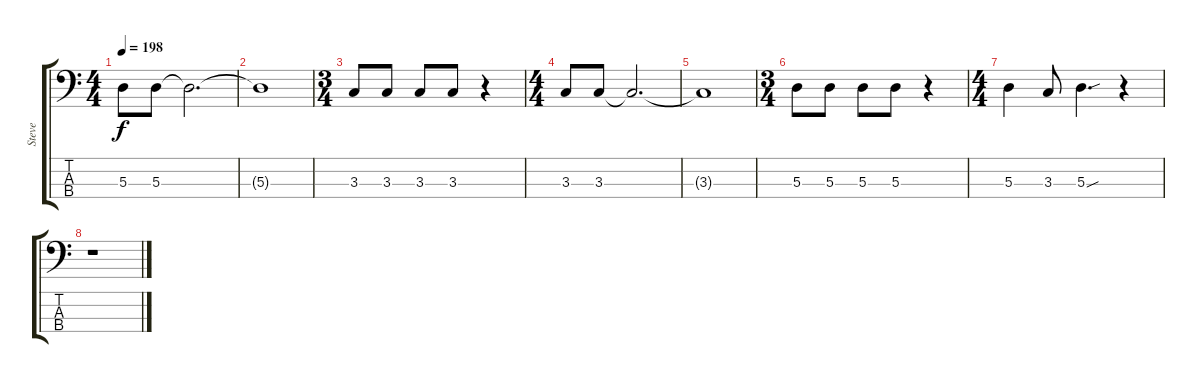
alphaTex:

\track ("Steve" "Steve") {instrument electricbassfinger}
\staff {score tabs}
\tuning (G2 D2 A1 E1) {hide}
\ts (4 4)
\tempo 198
\clef f4
\ks c
5.3.8{dy f} 5.3.8 5.3{t}.2{d} |
5.3{t}.1 |
\ts (3 4)
3.3.8 3.3.8 3.3.8 3.3.8 r.4 |
\ts (4 4)
3.3.8 3.3.8 3.3{t}.2{d} |
3.3{t}.1 |
\ts (3 4)
5.3.8 5.3.8 5.3.8 5.3.8 r.4 |
\ts (4 4)
5.3.4 3.3.8 5.3{sou}.4{d} r.4 |
r.1
